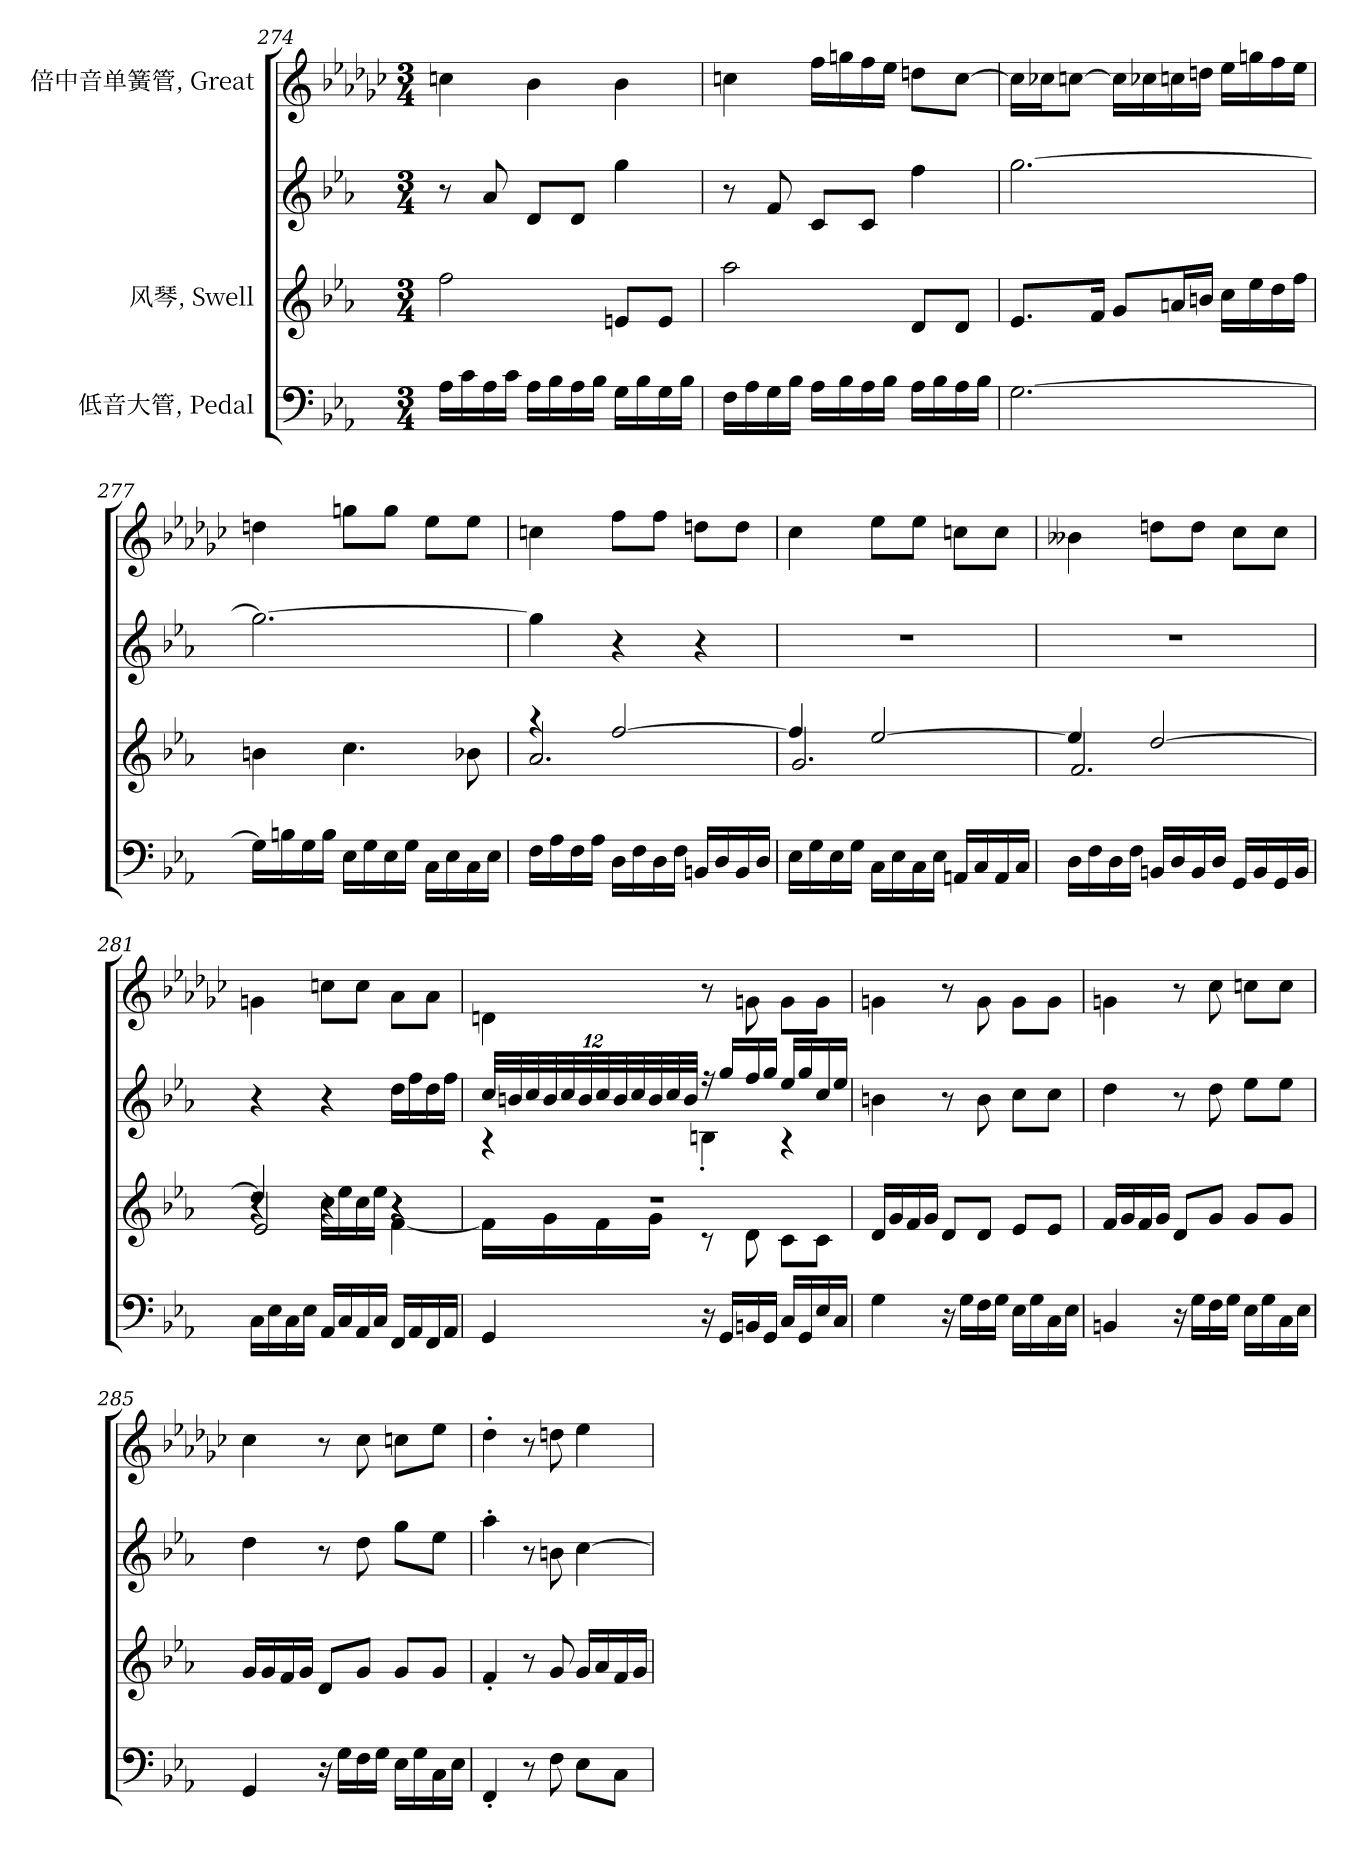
**kern	**kern	**kern	**kern
*part3	*part2	*part2	*part1
*staff4	*staff3	*staff2	*staff1
*I"低音大管, Pedal	*I"风琴, Swell	*	*I"倍中音单簧管, Great
!!LO:LB:g=z
*clefF4	*clefG2	*clefG2	*clefG2
*ITrd7c12	*	*	*ITrd12c21
*k[b-e-a-]	*k[b-e-a-]	*k[b-e-a-]	*k[b-e-a-d-g-c-]
*M3/4	*M3/4	*M3/4	*M3/4
=274	=274	=274	=274
16AA-\LL	2ff\	8r	4cn\
16C\	.	.	.
16AA-\	.	8a-/	.
16C\JJ	.	.	.
16AA-\LL	.	8d/L	4B-\
16BB-\	.	.	.
16AA-\	.	8d/J	.
16BB-\JJ	.	.	.
16GG\LL	8en/L	4gg\	4B-\
16BB-\	.	.	.
16GG\	8e/J	.	.
16BB-\JJ	.	.	.
=275	=275	=275	=275
16FF\LL	2aa-\	8r	4cn\
16AA-\	.	.	.
16GG\	.	8f/	.
16BB-\JJ	.	.	.
16AA-\LL	.	8c/L	16f\LL
16BB-\	.	.	16gn\
16AA-\	.	8c/J	16f\
16BB-\JJ	.	.	16e-\JJ
16AA-\LL	8d/L	4ff\	8dn\L
16BB-\	.	.	.
16AA-\	8d/J	.	[8c\J
16BB-\JJ	.	.	.
!!LO:LB:g=z
=276	=276	=276	=276
[2.GG\	8.e-/L	[2.gg\	16c\LL]
.	.	.	16c-X\J
.	.	.	[8cn\J
.	16f/Jk	.	.
.	8g/L	.	16c\LL]
.	.	.	16c-X\
.	16an/L	.	16cn\
.	16bn/JJ	.	16dn\JJ
.	16cc\LL	.	16e-\LL
.	16ee-\	.	16gn\
.	16dd\	.	16f\
.	16ff\JJ	.	16e-\JJ
=277	=277	=277	=277
16GG\LL]	4bn\	2.gg\_	4dn\
16BBn\	.	.	.
16GG\	.	.	.
16BB\JJ	.	.	.
16EE-\LL	4.cc\	.	8gn\L
16GG\	.	.	.
16EE-\	.	.	8g\J
16GG\JJ	.	.	.
16CC\LL	.	.	8e-\L
16EE-\	.	.	.
16CC\	8b-X\	.	8e-\J
16EE-\JJ	.	.	.
!!LO:PB:g=z
=278	=278	=278	=278
*	*^	*	*
16FF\LL	4r	2.a-/	4gg\]	4cn\
16AA-\	.	.	.	.
16FF\	.	.	.	.
16AA-\JJ	.	.	.	.
16DD\LL	[2ff/	.	4r	8f\L
16FF\	.	.	.	.
16DD\	.	.	.	8f\J
16FF\JJ	.	.	.	.
16BBBn/LL	.	.	4r	8dn\L
16DD/	.	.	.	.
16BBB/	.	.	.	8d\J
16DD/JJ	.	.	.	.
=279	=279	=279	=279	=279
16EE-\LL	4ff/]	2.g/	2.r	4c-\
16GG\	.	.	.	.
16EE-\	.	.	.	.
16GG\JJ	.	.	.	.
16CC\LL	[2ee-/	.	.	8e-\L
16EE-\	.	.	.	.
16CC\	.	.	.	8e-\J
16EE-\JJ	.	.	.	.
16AAAn/LL	.	.	.	8cn\L
16CC/	.	.	.	.
16AAA/	.	.	.	8c\J
16CC/JJ	.	.	.	.
=280	=280	=280	=280	=280
16DD\LL	4ee-/]	2.f/	2.r	4B--X\
16FF\	.	.	.	.
16DD\	.	.	.	.
16FF\JJ	.	.	.	.
16BBBn/LL	[2dd/	.	.	8dn\L
16DD/	.	.	.	.
16BBB/	.	.	.	8d\J
16DD/JJ	.	.	.	.
16GGG/LL	.	.	.	8c-\L
16BBB/	.	.	.	.
16GGG/	.	.	.	8c-\J
16BBB/JJ	.	.	.	.
!!LO:LB:g=z
=281	=281	=281	=281	=281
*	*	*^	*	*
16CC\LL	4dd/]	4r	2e-/	4r	4Gn\
16EE-\	.	.	.	.	.
16CC\	.	.	.	.	.
16EE-\JJ	.	.	.	.	.
16AAA-/LL	4r	16cc\LL	.	4r	8cn\L
16CC/	.	16ee-\	.	.	.
16AAA-/	.	16cc\	.	.	8c\J
16CC/JJ	.	16ee-\JJ	.	.	.
16FFF/LL	4r	[4f\	4r	16dd\LL	8A-\L
16AAA-/	.	.	.	16ff\	.
16FFF/	.	.	.	16dd\	8A-\J
16AAA-/JJ	.	.	.	16ff\JJ	.
*	*	*v	*v	*	*
=282	=282	=282	=282	=282
*	*	*	*Xbrackettup	*
*	*	*	*^	*
4GGG/	2.r	16f\LL]	48cc/LLL	4r	4Dn\
.	.	.	48bn/	.	.
.	.	.	48cc/	.	.
.	.	16g\	48b/	.	.
.	.	.	48cc/	.	.
.	.	.	48b/	.	.
.	.	16f\	48cc/	.	.
.	.	.	48b/	.	.
.	.	.	48cc/	.	.
.	.	16g\JJ	48b/	.	.
.	.	.	48cc/	.	.
.	.	.	48b/JJJ	.	.
16r	.	8r	16r	4Bn'\	8r
16GGG/LL	.	.	16gg/LL	.	.
16BBBn/	.	8d\	16ff/	.	8Gn\
16GGG/JJ	.	.	16gg/JJ	.	.
16CC/LL	.	8c\L	16ee-/LL	4r	8G\L
16GGG/	.	.	16gg/	.	.
16EE-/	.	8c\J	16cc/	.	8G\J
16CC/JJ	.	.	16ee-/JJ	.	.
*	*v	*v	*	*	*
*	*	*v	*v	*
!!LO:LB:g=z
=283	=283	=283	=283
4GG\	16d/LL	4bn\	4Gn\
.	16g/	.	.
.	16f/	.	.
.	16g/JJ	.	.
16r	8d/L	8r	8r
16GG\LL	.	.	.
16FF\	8d/J	8b\	8G\
16GG\JJ	.	.	.
16EE-\LL	8e-/L	8cc\L	8G\L
16GG\	.	.	.
16CC\	8e-/J	8cc\J	8G\J
16EE-\JJ	.	.	.
=284	=284	=284	=284
4BBBn/	16f/LL	4dd\	4Gn\
.	16g/	.	.
.	16f/	.	.
.	16g/JJ	.	.
16r	8d/L	8r	8r
16GG\LL	.	.	.
16FF\	8g/J	8dd\	8c-\
16GG\JJ	.	.	.
16EE-\LL	8g/L	8ee-\L	8cn\L
16GG\	.	.	.
16CC\	8g/J	8ee-\J	8c\J
16EE-\JJ	.	.	.
=285	=285	=285	=285
4GGG/	16g/LL	4dd\	4c-\
.	16g/	.	.
.	16f/	.	.
.	16g/JJ	.	.
16r	8d/L	8r	8r
16GG\LL	.	.	.
16FF\	8g/J	8dd\	8c-\
16GG\JJ	.	.	.
16EE-\LL	8g/L	8gg\L	8cn\L
16GG\	.	.	.
16CC\	8g/J	8ee-\J	8e-\J
16EE-\JJ	.	.	.
!!LO:PB:g=z
=286	=286	=286	=286
*	*	*	*MM20
4FFF'/	4f'/	4aa-'\	4d-'\
8r	8r	8r	8r
8FF\	8g/	8bn\	8dn\
8EE-\L	16g/LL	[4cc\	4e-\
.	16a-/	.	.
8CC\J	16f/	.	.
.	16g/JJ	.	.
=	=	=	=
*-	*-	*-	*-
